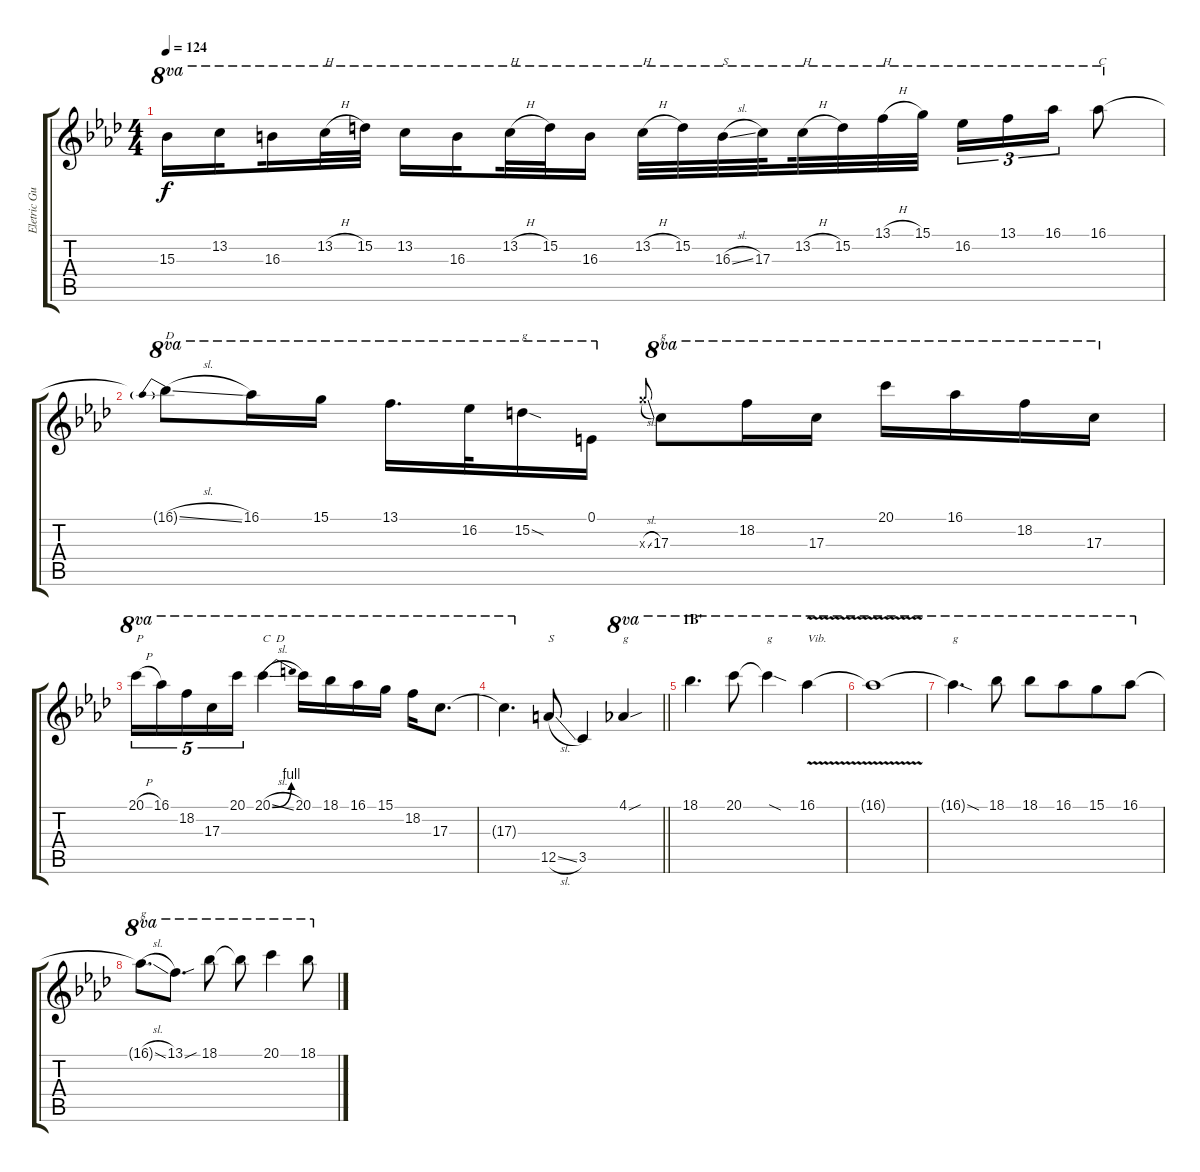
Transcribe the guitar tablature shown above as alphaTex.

\track ("Eletric Guitar I" "Eletric Gu") {solo instrument overdrivenguitar}
\staff {score tabs}
\tuning (E4 B3 G3 D3 A2 E2) {hide}
\ts (4 4)
\tempo 124
\clef g2
\ks ab
15.3.16{ot 8va dy f} 13.2.16{ot 8va beam splitsecondary} 16.3.16{ot 8va} 13.2{h}.32{ot 8va txt "H"} 15.2.32{ot 8va} 13.2.16{ot 8va} 16.3.16{ot 8va beam splitsecondary} 13.2{h}.32{ot 8va txt "H"} 15.2.32{ot 8va} 16.3.16{ot 8va} 13.2{h}.32{ot 8va txt "H"} 15.2.32{ot 8va} 16.3{sl}.32{ot 8va txt "S"} 17.3.32{ot 8va beam splitsecondary} 13.2{h}.32{ot 8va txt "H"} 15.2.32{ot 8va} 13.1{h}.32{ot 8va txt "H"} 15.1.32{ot 8va} 16.2.16{tu (3 2) ot 8va} 13.1.16{tu (3 2) ot 8va} 16.1.16{tu (3 2) ot 8va} 16.1.8{ot 8va txt "C"} |
16.1{be (prebend 0 4 60 4) sl t}.8{ot 8va txt "D"} 16.1.16{ot 8va} 15.1.16{ot 8va} 13.1.16{d ot 8va} 16.2.32{ot 8va} 15.2{sod}.16{ot 8va txt "g"} 0.1.16{ot 8va} 12.3{sl x}.8{gr onbeat} 17.3.8{ot 8va txt "g"} 18.2.16{ot 8va} 17.3.16{ot 8va} 20.1.16{ot 8va} 16.1.16{ot 8va} 18.2.16{ot 8va} 17.3.16{ot 8va} |
20.1{h}.16{tu (5 4) ot 8va txt "P"} 16.1.16{tu (5 4) ot 8va} 18.2.16{tu (5 4) ot 8va} 17.3.16{tu (5 4) ot 8va} 20.1.16{tu (5 4) ot 8va} 20.1{be (bend 0 0 60 4) sl}.4{ot 8va txt "C  D"} 20.1.16{ot 8va} 18.1.16{ot 8va} 16.1.16{ot 8va} 15.1.16{ot 8va} 18.2.16{ot 8va} 17.3.8{d ot 8va} |
\barLineRight lightlight
17.3{t}.4{d ot 8va} 12.5{sl}.8{txt "S"} 3.5.4 4.1{sou}.4{ot 8va txt "g"} |
\section ("" "1B'")
18.1.4{d ot 8va} 20.1.8{ot 8va} 20.1{sod t}.4{ot 8va txt "g"} 16.1{v}.4{ot 8va txt "Vib."} |
16.1{t}.1{ot 8va} |
16.1{sod t}.4{d ot 8va txt "g"} 18.1.8{ot 8va} 18.1.8{ot 8va} 16.1.8{ot 8va beam merge} 15.1.8{ot 8va} 16.1.8{ot 8va} |
16.1{sl t}.8{d ot 8va txt "g"} 13.1{sou}.8{d ot 8va} 18.1.8{ot 8va} 18.1{t}.8{ot 8va} 20.1.4{ot 8va} 18.1.8{ot 8va}
